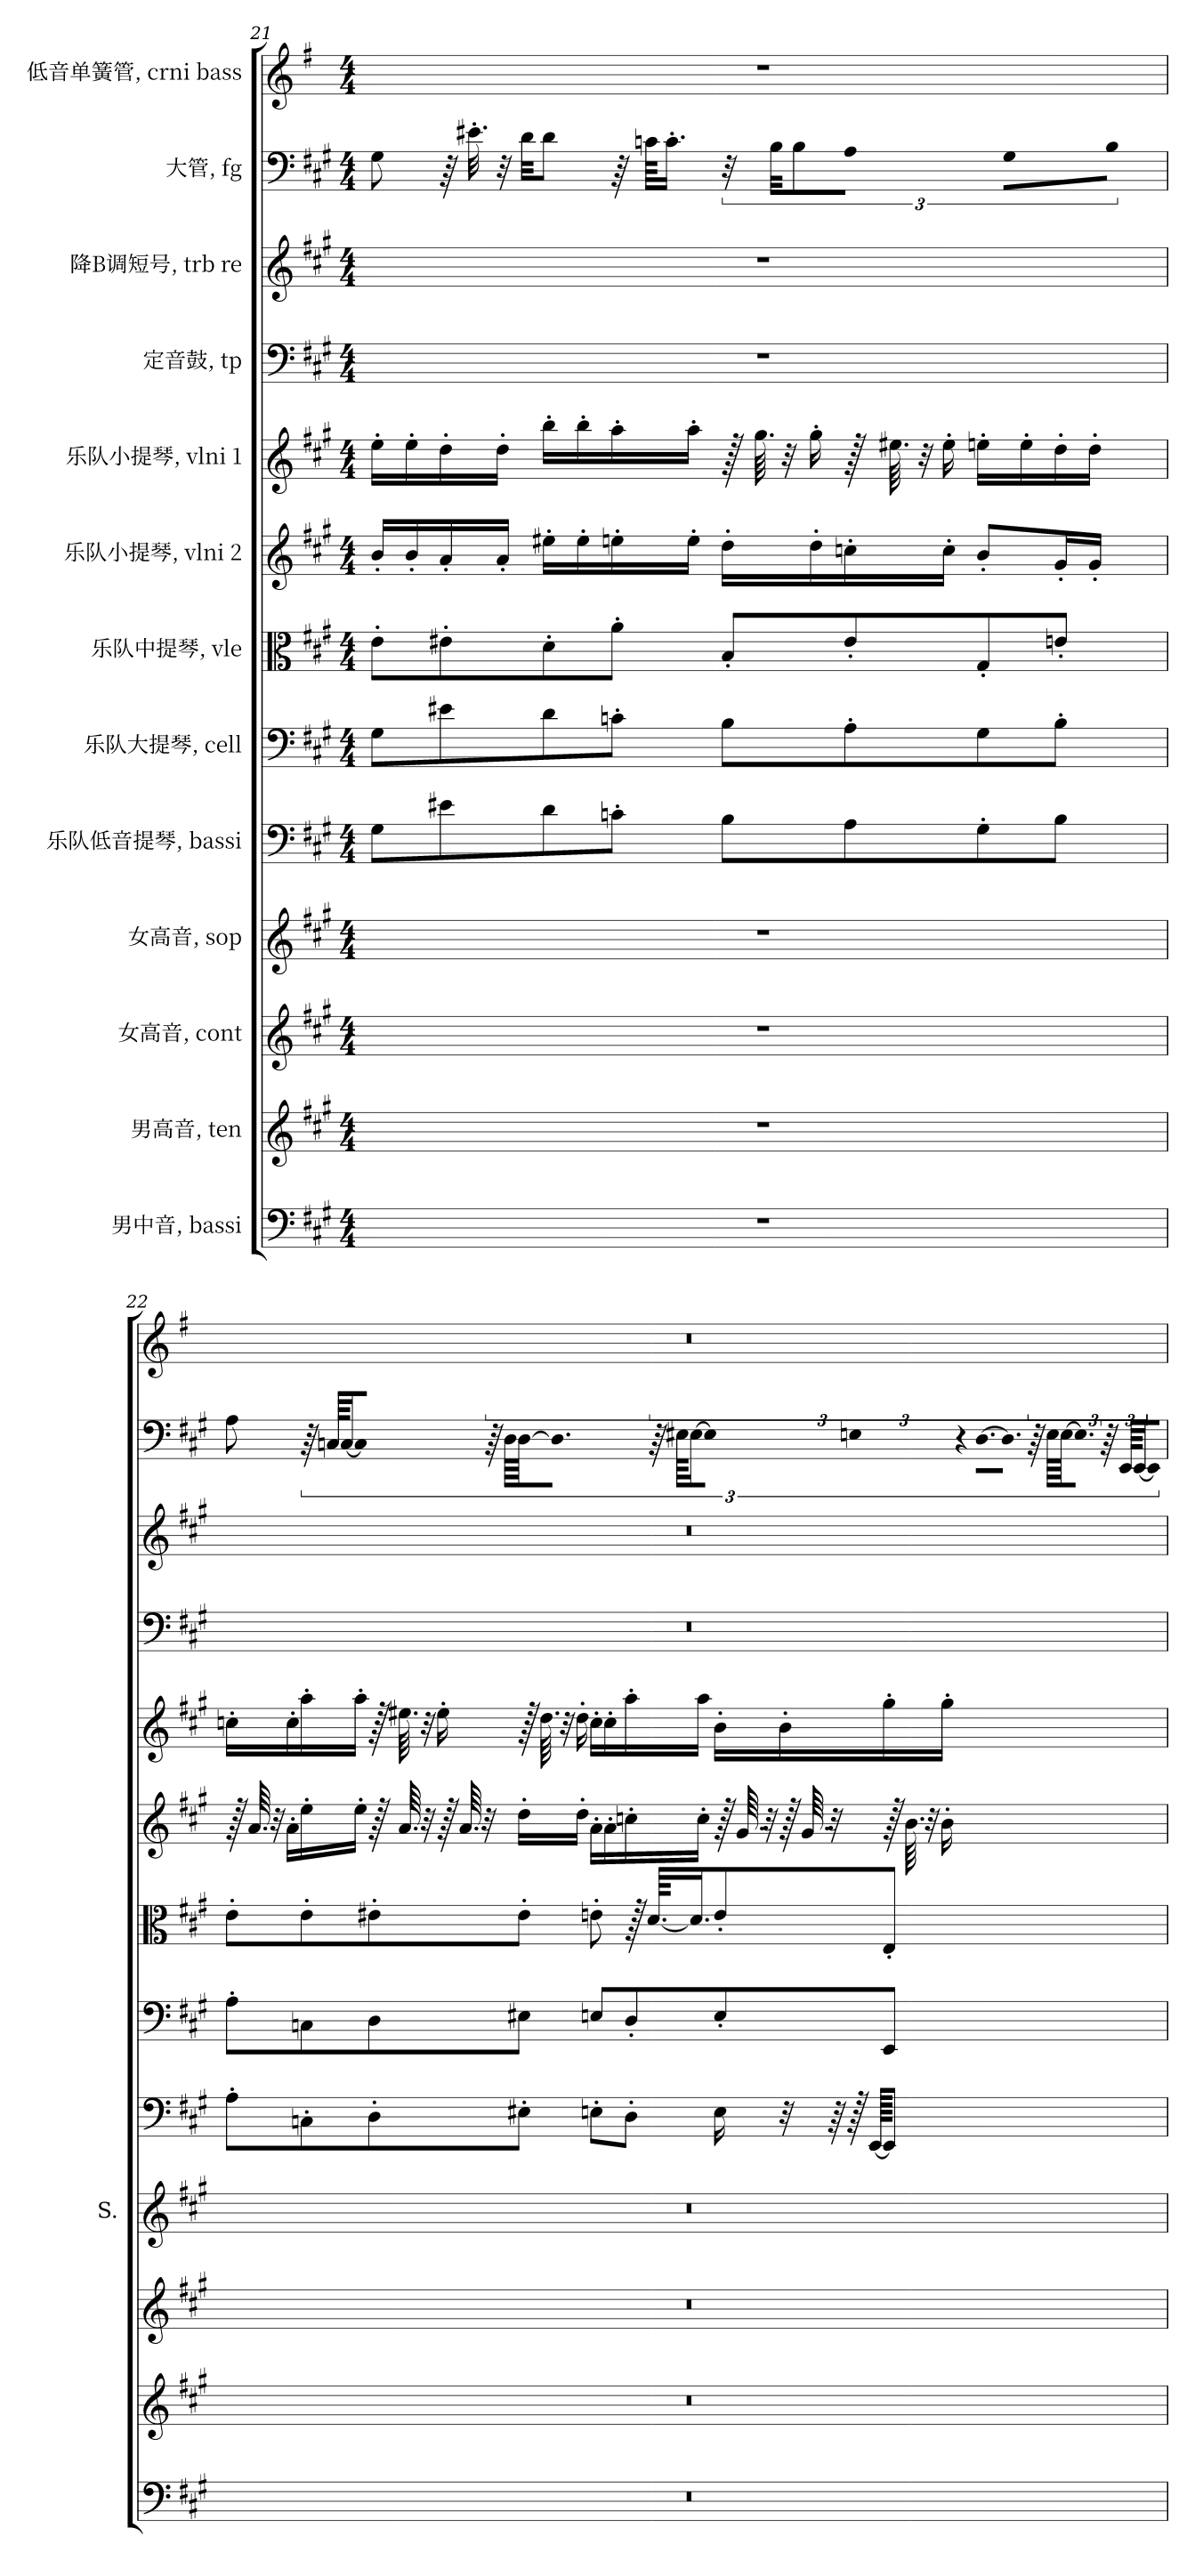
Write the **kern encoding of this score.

**kern	**kern	**kern	**kern	**kern	**kern	**kern	**kern	**kern	**kern	**kern	**kern	**kern
*part13	*part12	*part11	*part10	*part9	*part8	*part7	*part6	*part5	*part4	*part3	*part2	*part1
*staff13	*staff12	*staff11	*staff10	*staff9	*staff8	*staff7	*staff6	*staff5	*staff4	*staff3	*staff2	*staff1
*I"男中音, bassi	*I"男高音, ten	*I"女高音, cont	*I"女高音, sop	*I"乐队低音提琴, bassi	*I"乐队大提琴, cell	*I"乐队中提琴, vle	*I"乐队小提琴, vlni 2	*I"乐队小提琴, vlni 1	*I"定音鼓, tp	*I"降B调短号, trb re	*I"大管, fg	*I"低音单簧管, crni bass
*	*	*	*I'S.	*	*	*	*	*	*	*	*	*
!!LO:PB:g=z
*clefF4	*clefG2	*clefG2	*clefG2	*clefF4	*clefF4	*clefC3	*clefG2	*clefG2	*clefF4	*clefG2	*clefF4	*clefG2
*	*	*	*	*ITrd7c12	*	*	*	*	*	*ITrd1c2	*	*ITrd8c14
*k[f#c#g#]	*k[f#c#g#]	*k[f#c#g#]	*k[f#c#g#]	*k[f#c#g#]	*k[f#c#g#]	*k[f#c#g#]	*k[f#c#g#]	*k[f#c#g#]	*k[f#c#g#]	*k[f#]	*k[f#c#g#]	*k[f#]
*M4/4	*M4/4	*M4/4	*M4/4	*M4/4	*M4/4	*M4/4	*M4/4	*M4/4	*M4/4	*M4/4	*M4/4	*M4/4
=21	=21	=21	=21	=21	=21	=21	=21	=21	=21	=21	=21	=21
1r	1r	1r	1r	8GG#\L	8G#\L	8e'\L	16b'/LL	16ee'\LL	1r	1r	8G#\	1r
.	.	.	.	.	.	.	16b'/	16ee'\	.	.	.	.
.	.	.	.	8E#X\	8e#X\	8e#X'\	16a'/	16dd'\	.	.	64r	.
.	.	.	.	.	.	.	.	.	.	.	32.e#X'\	.
.	.	.	.	.	.	.	16a'/JJ	16dd'\JJ	.	.	32r	.
.	.	.	.	.	.	.	.	.	.	.	32d\KKL	.
.	.	.	.	8D\	8d\	8d'\	16ee#X'\LL	16bb'\LL	.	.	8d\J	.
.	.	.	.	.	.	.	16ee#'\	16bb'\	.	.	.	.
.	.	.	.	8Cn'\J	8cn'\J	8a'\J	16een'\	16aa'\	.	.	64r	.
.	.	.	.	.	.	.	.	.	.	.	64cn\KKLL	.
.	.	.	.	.	.	.	.	.	.	.	16.c'\JJ	.
.	.	.	.	.	.	.	16ee'\JJ	16aa'\JJ	.	.	.	.
.	.	.	.	8BB\L	8B\L	8B'/L	16dd'\LL	128r	.	.	48r	.
.	.	.	.	.	.	.	.	64.gg#\	.	.	.	.
.	.	.	.	.	.	.	.	.	.	.	48B\KKL	.
.	.	.	.	.	.	.	.	32r	.	.	.	.
.	.	.	.	.	.	.	.	.	.	.	12B\	.
.	.	.	.	.	.	.	16dd'\	16gg#'\	.	.	.	.
.	.	.	.	8AA\	8A'\	8e#'/	16ccn'\	128r	.	.	8A\J	.
.	.	.	.	.	.	.	.	64.ee#X\	.	.	.	.
.	.	.	.	.	.	.	.	32r	.	.	.	.
.	.	.	.	.	.	.	16cc'\JJ	16ee#'\	.	.	.	.
.	.	.	.	8GG#'\	8G#\	8G#'/	8b'/L	16een'\LL	.	.	8G#\L	.
.	.	.	.	.	.	.	.	16ee'\	.	.	.	.
.	.	.	.	8BB\J	8B'\J	8en'/J	16g#'/L	16dd'\	.	.	8B\J	.
.	.	.	.	.	.	.	16g#'/JJ	16dd'\JJ	.	.	.	.
!!LO:PB:g=z
=22	=22	=22	=22	=22	=22	=22	=22	=22	=22	=22	=22	=22
1r	1r	1r	1r	8AA'\L	8A'\L	8e'\L	128r	16ccn'\LL	1r	1r	8A\	1r
.	.	.	.	.	.	.	64.a/	.	.	.	.	.
.	.	.	.	.	.	.	32r	.	.	.	.	.
.	.	.	.	.	.	.	16a'\LL	16cc'\	.	.	.	.
.	.	.	.	8CCn'\	8Cn\	8e'\	16ee'\	16aa'\	.	.	96r	.
.	.	.	.	.	.	.	.	.	.	.	96Cn/KKLL	.
.	.	.	.	.	.	.	.	.	.	.	[24C/	.
.	.	.	.	.	.	.	16ee'\JJ	16aa'\JJ	.	.	16C/JJ]	.
.	.	.	.	8DD'\	8D\	8e#X'\	128r	128r	.	.	96r	.
.	.	.	.	.	.	.	64.a/	64.ee#X\	.	.	.	.
.	.	.	.	.	.	.	.	.	.	.	96D\LLLL	.
.	.	.	.	.	.	.	.	.	.	.	[96D\JJ	.
.	.	.	.	.	.	.	32r	32r	.	.	16.D\JJ]	.
.	.	.	.	.	.	.	128r	16ee#'\	.	.	.	.
.	.	.	.	.	.	.	64.a/	.	.	.	.	.
.	.	.	.	.	.	.	32r	.	.	.	.	.
.	.	.	.	8EE#X'\J	8E#X\J	8e#'\J	16dd'\LL	128r	.	.	96r	.
.	.	.	.	.	.	.	.	64.dd\	.	.	.	.
.	.	.	.	.	.	.	.	.	.	.	96E#X\KKLL	.
.	.	.	.	.	.	.	.	.	.	.	[24E#\	.
.	.	.	.	.	.	.	.	32r	.	.	.	.
.	.	.	.	.	.	.	16dd'\JJ	16dd'\	.	.	16E#\JJ]	.
.	.	.	.	8EEn'\L	8En/L	8en'\	16a'\LL	16cc'\LL	.	.	8En\	.
.	.	.	.	.	.	.	16a'\	16cc'\	.	.	.	.
.	.	.	.	8DD'\J	8D'/	128r	16ccn'\	16aa'\	.	.	128r	.
.	.	.	.	.	.	[64.d/KKLL	.	.	.	.	[64.D\KKLL	.
.	.	.	.	.	.	16.d/J]	.	.	.	.	16.D\JJ]	.
.	.	.	.	.	.	.	16cc'\JJ	16aa\JJ	.	.	.	.
.	.	.	.	16EE\	8E'/	8e'/	128r	16b'\LL	.	.	96r	.
.	.	.	.	.	.	.	64.g#/	.	.	.	.	.
.	.	.	.	.	.	.	.	.	.	.	96E\LLLL	.
.	.	.	.	.	.	.	.	.	.	.	[96E\JJ	.
.	.	.	.	.	.	.	32r	.	.	.	16.E\JJ]	.
.	.	.	.	32r	.	.	128r	16b'\	.	.	.	.
.	.	.	.	.	.	.	64.g#/	.	.	.	.	.
.	.	.	.	64r	.	.	32r	.	.	.	.	.
.	.	.	.	128r	.	.	.	.	.	.	.	.
.	.	.	.	[128EEE/KKKKL	.	.	.	.	.	.	.	.
.	.	.	.	8EEE/J]	8EE/J	8E'/J	128r	16gg#'\	.	.	96r	.
.	.	.	.	.	.	.	64.b\	.	.	.	.	.
.	.	.	.	.	.	.	.	.	.	.	96EE/KKLL	.
.	.	.	.	.	.	.	.	.	.	.	[24EE/	.
.	.	.	.	.	.	.	32r	.	.	.	.	.
.	.	.	.	.	.	.	16b'\	16gg#'\JJ	.	.	16EE/JJ]	.
=	=	=	=	=	=	=	=	=	=	=	=	=
*-	*-	*-	*-	*-	*-	*-	*-	*-	*-	*-	*-	*-
